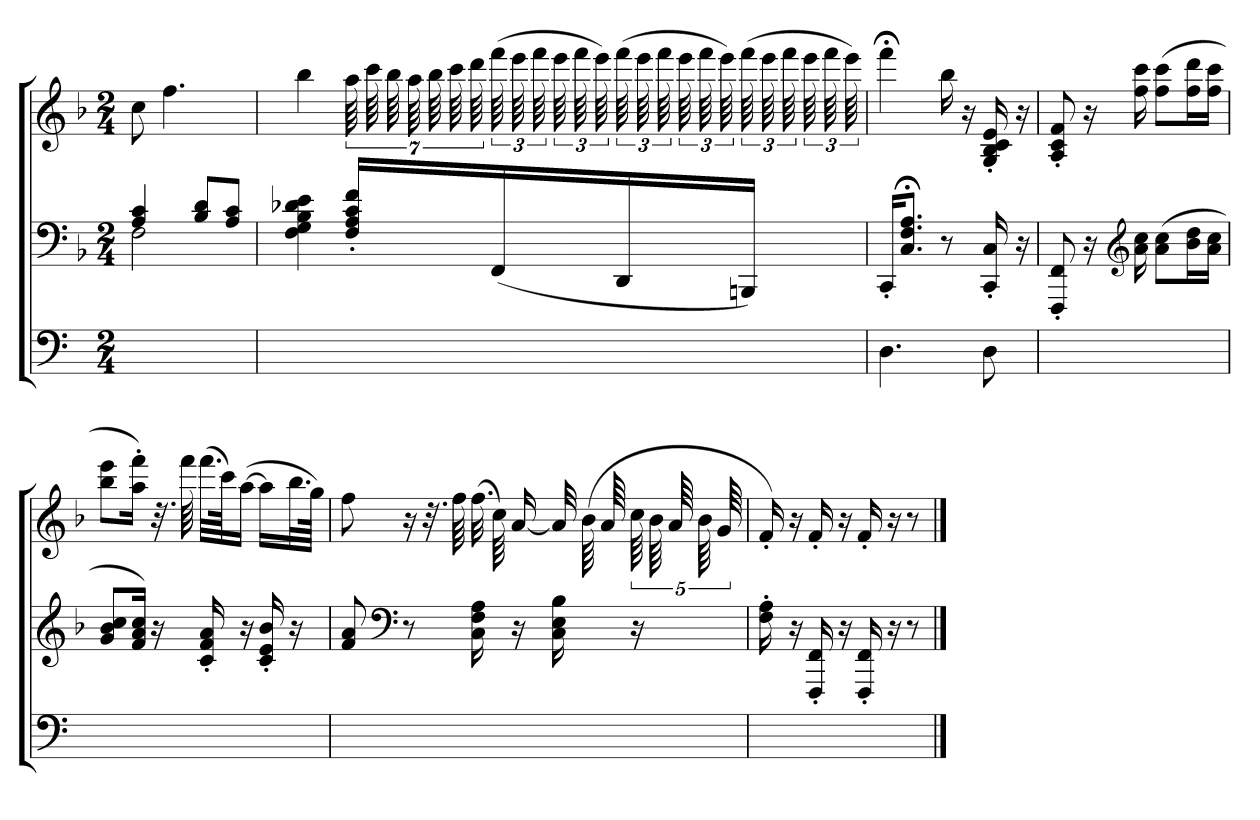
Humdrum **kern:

**kern	**kern	**kern
*part3	*part2	*part1
*staff3	*staff2	*staff1
*	*k[b-]	*k[b-]
*	*F:	*F:
*M2/4	*M2/4	*M2/4
=	=	=
*	*^	*
2ryy	4A 4c	2F	8cc
.	.	.	4.ff
.	8B- 8dL	.	.
.	8A 8cJ	.	.
*	*v	*v	*
=	=	=
2ryy	4F 4G 4B- 4d-X 4e	4bb-
.	16F' 16A' 16c' 16f'LL	112aa
.	.	112ccc
.	.	112bb-
.	.	112aa
.	.	112bb-
.	.	112ccc
.	.	112ddd
.	(16FF	(96fff
.	.	96eee
.	.	96fff
.	.	96eee
.	.	96fff
.	.	96eee)
.	16DD	(96fff
.	.	96eee
.	.	96fff
.	.	96eee
.	.	96fff
.	.	96eee)
.	16BBBnJJ)	(96fff
.	.	96eee
.	.	96fff
.	.	96eee
.	.	96fff
.	.	96eee)
=	=	=
4.D	16CC'KL	4fff;<
.	8.C;< 8.F;< 8.A;<J	.
.	8r	16bb-
.	.	16r
8D	16CC' 16C'	16G' 16B-' 16c' 16e'
.	16r	16r
=	=	=
2ryy	8FFF' 8FF'	8A' 8c' 8f'
.	16r	16r
*	*clefG2	*
.	16a 16cc	16ff 16ccc
.	(8a 8ccL	(8ff 8cccL
.	16b- 16ddL	16ff 16dddL
.	16a 16ccJJ	16ff 16cccJJ
=	=	=
2ryy	8g 8b- 8ccL	8bb- 8eeeL
.	16f 16a 16ccJk)	16aa' 16fff'Jk)
.	16r	32.r
.	.	64fff
.	16c' 16f' 16a'	(32.fffLLL
.	.	64cccJK)
.	16r	([16aaJJ
.	16c' 16e' 16b-'	16aaLL]
.	16r	32.bb-L
.	.	64ggJJJk)
=	=	=
2ryy	8f 8a	8ff
*	*clefF4	*
.	8r	16r
.	.	32.r
.	.	64ff
.	16C 16F 16A	(32.ff
.	.	64cc)
.	16r	[16a
.	16C 16E 16B-	32a]
.	.	(64b-
.	.	64a
.	16r	80cc
.	.	80b-
.	.	80a
.	.	80b-
.	.	80g
=	=	=
2ryy	16F' 16A'	16f')
.	16r	16r
.	16FFF' 16FF'	16f'
.	16r	16r
.	16FFF' 16FF'	16f'
.	16r	16r
.	8r	8r
==	==	==
*-	*-	*-
